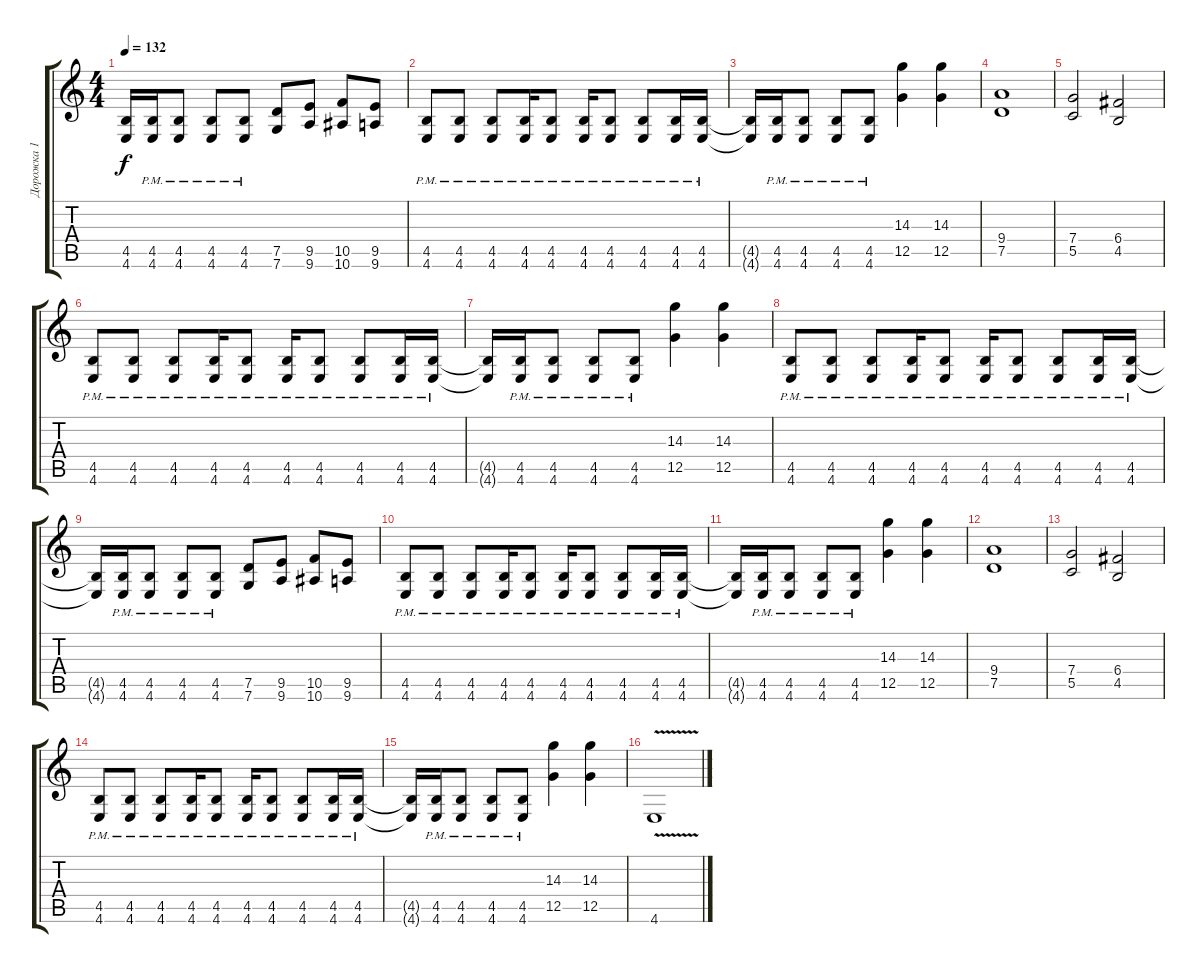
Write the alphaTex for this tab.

\track ("Дорожка 1" "Дорожка 1") {instrument distortionguitar}
\staff {score tabs}
\tuning (D4 A3 F3 C3 G2 C2) {hide}
\ts (4 4)
\tempo 132
\clef g2
\ks c
(4.5{t} 4.6{t}).16{dy f} (4.5{pm} 4.6{pm}).16 (4.5{pm} 4.6{pm}).8 (4.5{pm} 4.6{pm}).8 (4.5{pm} 4.6).8 (7.5 7.6).8 (9.5 9.6).8 (10.5 10.6).8 (9.5 9.6).8 |
(4.5{pm} 4.6{pm}).8 (4.5{pm} 4.6{pm}).8 (4.5{pm} 4.6{pm}).8 (4.5{pm} 4.6{pm}).16 (4.5{pm} 4.6{pm}).8 (4.5{pm} 4.6{pm}).16 (4.5{pm} 4.6{pm}).8 (4.5{pm} 4.6{pm}).8 (4.5{pm} 4.6{pm}).16 (4.5{pm} 4.6{pm}).16 |
(4.5{t} 4.6{t}).16 (4.5{pm} 4.6{pm}).16 (4.5{pm} 4.6{pm}).8 (4.5{pm} 4.6{pm}).8 (4.5{pm} 4.6).8 (14.3 12.5).4 (14.3 12.5).4 |
(9.4 7.5).1 |
(7.4 5.5).2 (6.4 4.5).2 |
(4.5{pm} 4.6{pm}).8 (4.5{pm} 4.6{pm}).8 (4.5{pm} 4.6{pm}).8 (4.5{pm} 4.6{pm}).16 (4.5{pm} 4.6{pm}).8 (4.5{pm} 4.6{pm}).16 (4.5{pm} 4.6{pm}).8 (4.5{pm} 4.6{pm}).8 (4.5{pm} 4.6{pm}).16 (4.5{pm} 4.6{pm}).16 |
(4.5{t} 4.6{t}).16 (4.5{pm} 4.6{pm}).16 (4.5{pm} 4.6{pm}).8 (4.5{pm} 4.6{pm}).8 (4.5{pm} 4.6).8 (14.3 12.5).4 (14.3 12.5).4 |
(4.5{pm} 4.6{pm}).8 (4.5{pm} 4.6{pm}).8 (4.5{pm} 4.6{pm}).8 (4.5{pm} 4.6{pm}).16 (4.5{pm} 4.6{pm}).8 (4.5{pm} 4.6{pm}).16 (4.5{pm} 4.6{pm}).8 (4.5{pm} 4.6{pm}).8 (4.5{pm} 4.6{pm}).16 (4.5{pm} 4.6{pm}).16 |
(4.5{t} 4.6{t}).16 (4.5{pm} 4.6{pm}).16 (4.5{pm} 4.6{pm}).8 (4.5{pm} 4.6{pm}).8 (4.5{pm} 4.6).8 (7.5 7.6).8 (9.5 9.6).8 (10.5 10.6).8 (9.5 9.6).8 |
(4.5{pm} 4.6{pm}).8 (4.5{pm} 4.6{pm}).8 (4.5{pm} 4.6{pm}).8 (4.5{pm} 4.6{pm}).16 (4.5{pm} 4.6{pm}).8 (4.5{pm} 4.6{pm}).16 (4.5{pm} 4.6{pm}).8 (4.5{pm} 4.6{pm}).8 (4.5{pm} 4.6{pm}).16 (4.5{pm} 4.6{pm}).16 |
(4.5{t} 4.6{t}).16 (4.5{pm} 4.6{pm}).16 (4.5{pm} 4.6{pm}).8 (4.5{pm} 4.6{pm}).8 (4.5{pm} 4.6).8 (14.3 12.5).4 (14.3 12.5).4 |
(9.4 7.5).1 |
(7.4 5.5).2 (6.4 4.5).2 |
(4.5{pm} 4.6{pm}).8 (4.5{pm} 4.6{pm}).8 (4.5{pm} 4.6{pm}).8 (4.5{pm} 4.6{pm}).16 (4.5{pm} 4.6{pm}).8 (4.5{pm} 4.6{pm}).16 (4.5{pm} 4.6{pm}).8 (4.5{pm} 4.6{pm}).8 (4.5{pm} 4.6{pm}).16 (4.5{pm} 4.6{pm}).16 |
(4.5{t} 4.6{t}).16 (4.5{pm} 4.6{pm}).16 (4.5{pm} 4.6{pm}).8 (4.5{pm} 4.6{pm}).8 (4.5{pm} 4.6).8 (14.3 12.5).4 (14.3 12.5).4 |
4.6{v}.1
